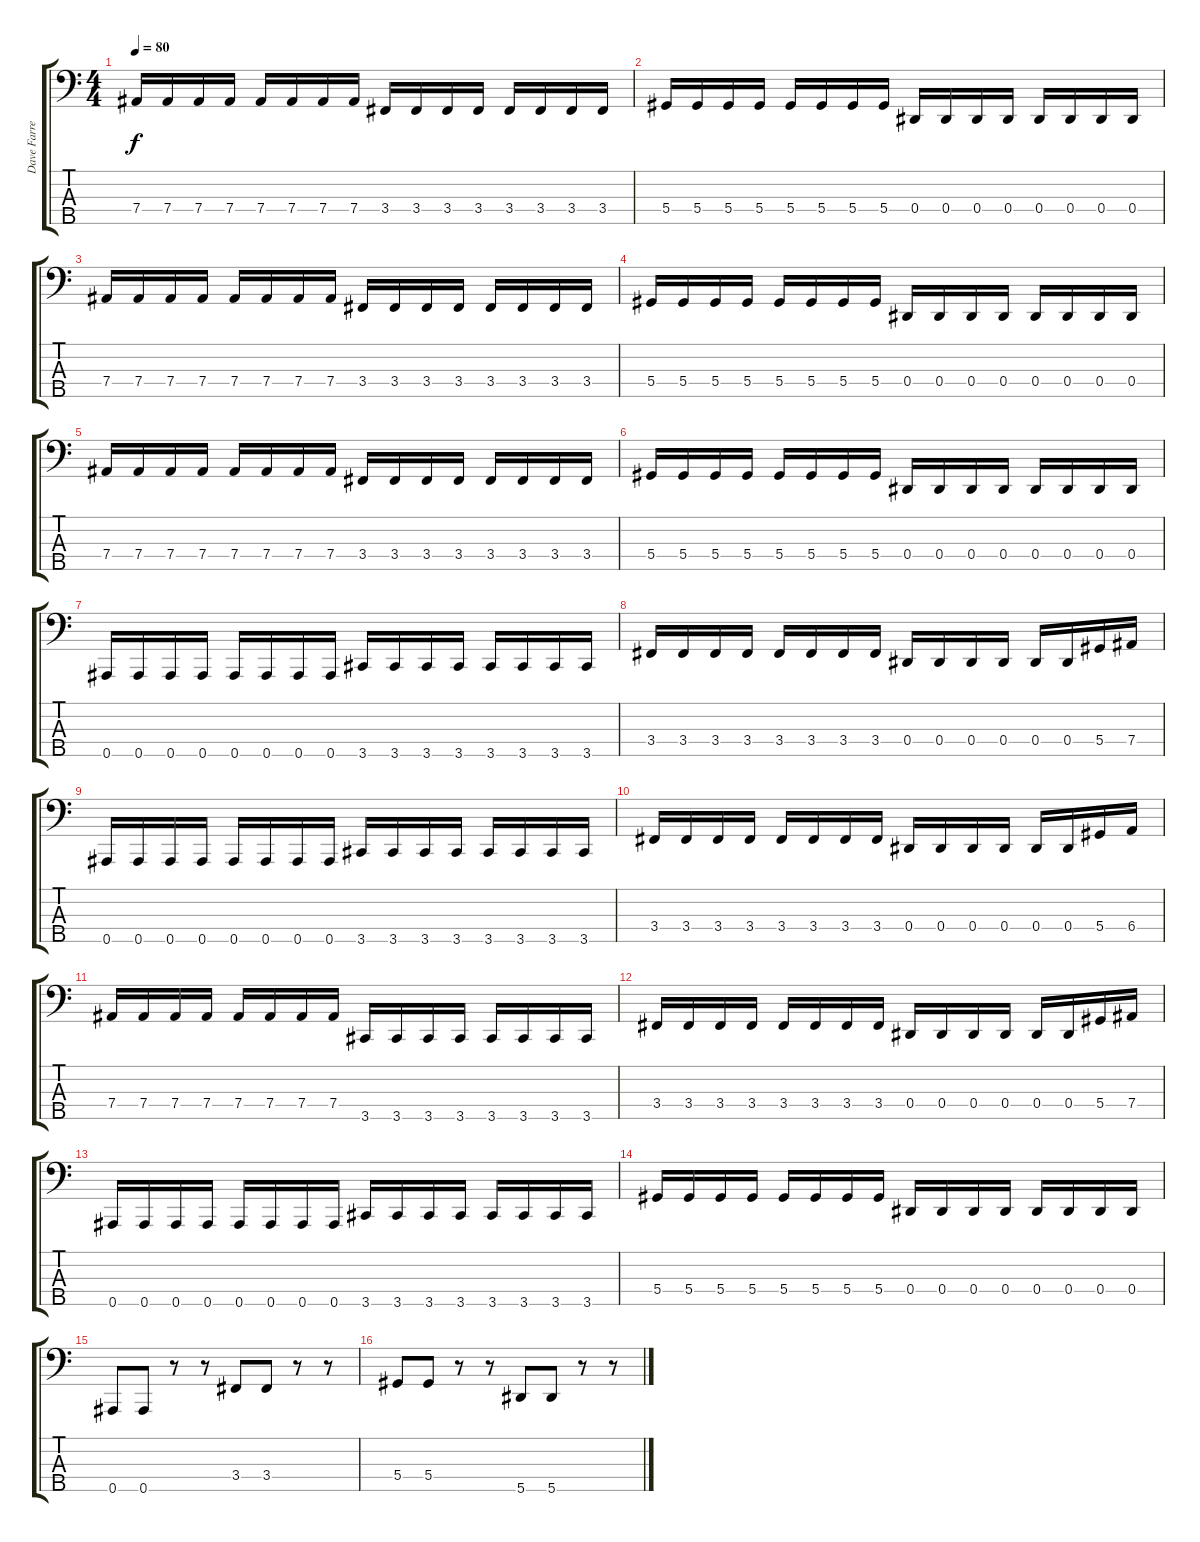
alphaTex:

\track ("Dave Farrell \"Phoenix\" (Bass)" "Dave Farre") {instrument electricbassfinger}
\staff {score tabs}
\tuning (Gb2 Db2 Ab1 Eb1 Bb0) {hide}
\ts (4 4)
\tempo 80
\clef f4
\ks c
7.4.16{dy f} 7.4.16 7.4.16 7.4.16 7.4.16 7.4.16 7.4.16 7.4.16 3.4.16 3.4.16 3.4.16 3.4.16 3.4.16 3.4.16 3.4.16 3.4.16 |
5.4.16 5.4.16 5.4.16 5.4.16 5.4.16 5.4.16 5.4.16 5.4.16 0.4.16 0.4.16 0.4.16 0.4.16 0.4.16 0.4.16 0.4.16 0.4.16 |
7.4.16 7.4.16 7.4.16 7.4.16 7.4.16 7.4.16 7.4.16 7.4.16 3.4.16 3.4.16 3.4.16 3.4.16 3.4.16 3.4.16 3.4.16 3.4.16 |
5.4.16 5.4.16 5.4.16 5.4.16 5.4.16 5.4.16 5.4.16 5.4.16 0.4.16 0.4.16 0.4.16 0.4.16 0.4.16 0.4.16 0.4.16 0.4.16 |
7.4.16 7.4.16 7.4.16 7.4.16 7.4.16 7.4.16 7.4.16 7.4.16 3.4.16 3.4.16 3.4.16 3.4.16 3.4.16 3.4.16 3.4.16 3.4.16 |
5.4.16 5.4.16 5.4.16 5.4.16 5.4.16 5.4.16 5.4.16 5.4.16 0.4.16 0.4.16 0.4.16 0.4.16 0.4.16 0.4.16 0.4.16 0.4.16 |
0.5.16 0.5.16 0.5.16 0.5.16 0.5.16 0.5.16 0.5.16 0.5.16 3.5.16 3.5.16 3.5.16 3.5.16 3.5.16 3.5.16 3.5.16 3.5.16 |
3.4.16 3.4.16 3.4.16 3.4.16 3.4.16 3.4.16 3.4.16 3.4.16 0.4.16 0.4.16 0.4.16 0.4.16 0.4.16 0.4.16 5.4.16 7.4.16 |
0.5.16 0.5.16 0.5.16 0.5.16 0.5.16 0.5.16 0.5.16 0.5.16 3.5.16 3.5.16 3.5.16 3.5.16 3.5.16 3.5.16 3.5.16 3.5.16 |
3.4.16 3.4.16 3.4.16 3.4.16 3.4.16 3.4.16 3.4.16 3.4.16 0.4.16 0.4.16 0.4.16 0.4.16 0.4.16 0.4.16 5.4.16 6.4.16 |
7.4.16 7.4.16 7.4.16 7.4.16 7.4.16 7.4.16 7.4.16 7.4.16 3.5.16 3.5.16 3.5.16 3.5.16 3.5.16 3.5.16 3.5.16 3.5.16 |
3.4.16 3.4.16 3.4.16 3.4.16 3.4.16 3.4.16 3.4.16 3.4.16 0.4.16 0.4.16 0.4.16 0.4.16 0.4.16 0.4.16 5.4.16 7.4.16 |
0.5.16 0.5.16 0.5.16 0.5.16 0.5.16 0.5.16 0.5.16 0.5.16 3.5.16 3.5.16 3.5.16 3.5.16 3.5.16 3.5.16 3.5.16 3.5.16 |
5.4.16 5.4.16 5.4.16 5.4.16 5.4.16 5.4.16 5.4.16 5.4.16 0.4.16 0.4.16 0.4.16 0.4.16 0.4.16 0.4.16 0.4.16 0.4.16 |
0.5.8 0.5.8 r.8 r.8 3.4.8 3.4.8 r.8 r.8 |
5.4.8 5.4.8 r.8 r.8 5.5.8 5.5.8 r.8 r.8
